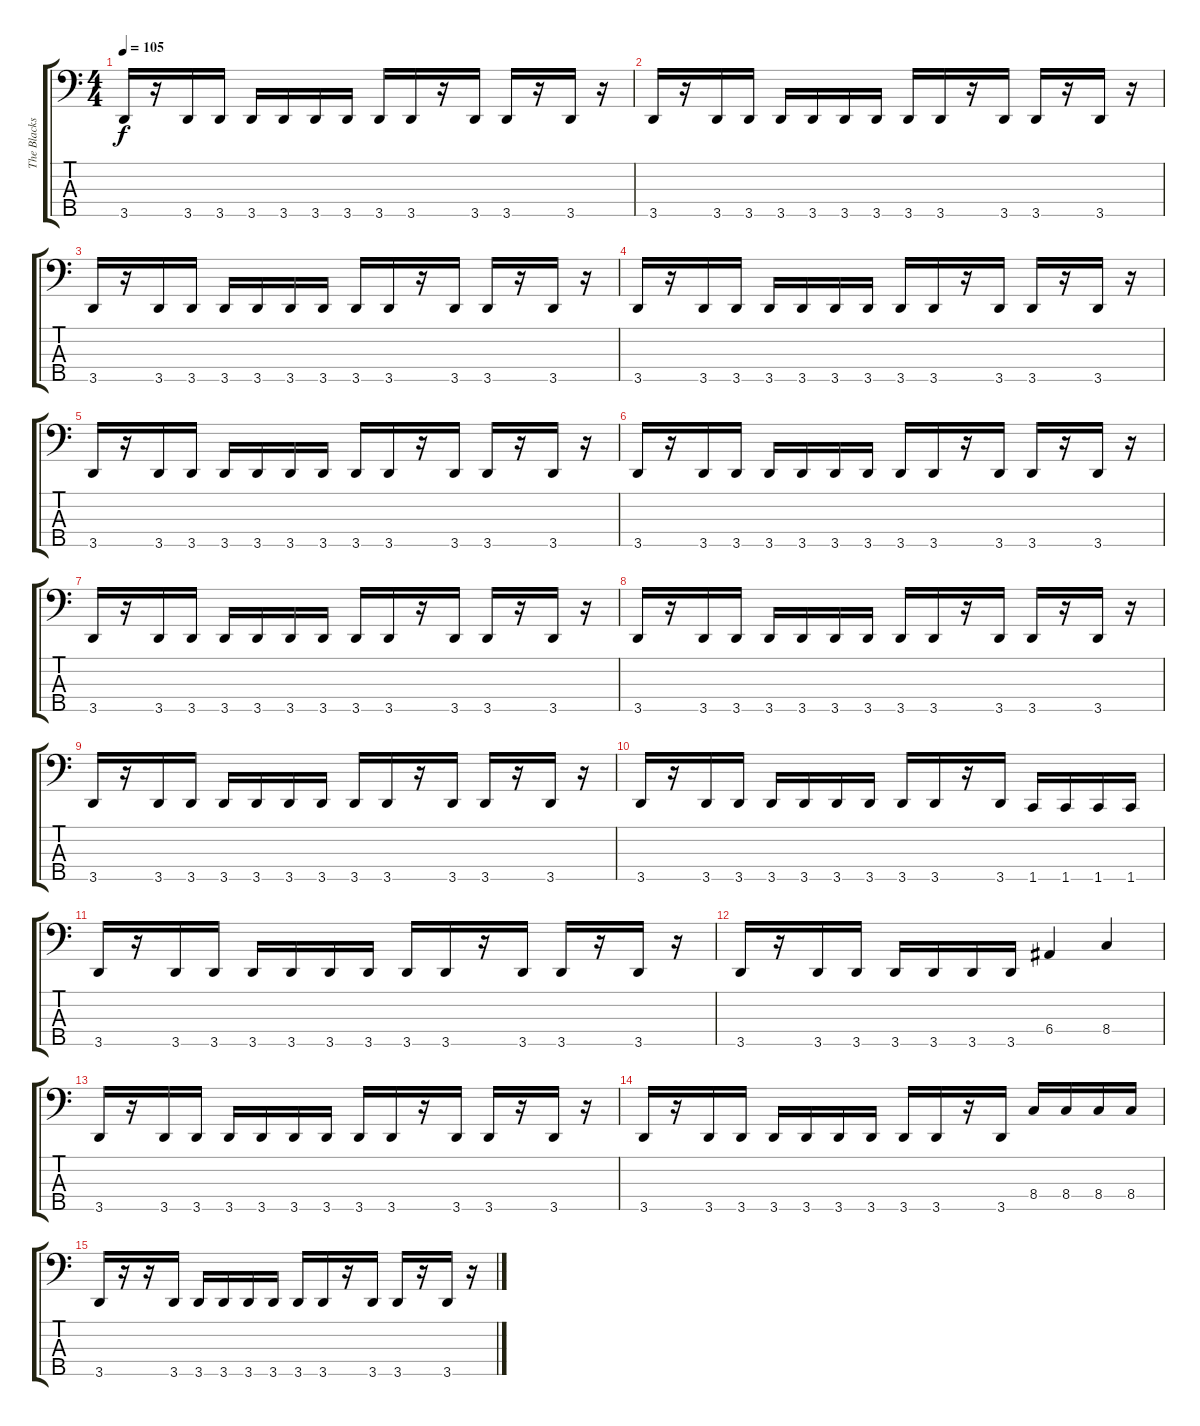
\track ("The Blacksmith" "The Blacks") {instrument electricbasspick}
\staff {score tabs}
\tuning (G2 D2 A1 E1 B0) {hide}
\ts (4 4)
\tempo 105
\clef f4
\ks c
3.5.16{dy f instrument electricbasspick} r.16 3.5.16 3.5.16 3.5.16 3.5.16 3.5.16 3.5.16 3.5.16 3.5.16 r.16 3.5.16 3.5.16 r.16 3.5.16 r.16 |
3.5.16 r.16 3.5.16 3.5.16 3.5.16 3.5.16 3.5.16 3.5.16 3.5.16 3.5.16 r.16 3.5.16 3.5.16 r.16 3.5.16 r.16 |
3.5.16 r.16 3.5.16 3.5.16 3.5.16 3.5.16 3.5.16 3.5.16 3.5.16 3.5.16 r.16 3.5.16 3.5.16 r.16 3.5.16 r.16 |
3.5.16 r.16 3.5.16 3.5.16 3.5.16 3.5.16 3.5.16 3.5.16 3.5.16 3.5.16 r.16 3.5.16 3.5.16 r.16 3.5.16 r.16 |
3.5.16 r.16 3.5.16 3.5.16 3.5.16 3.5.16 3.5.16 3.5.16 3.5.16 3.5.16 r.16 3.5.16 3.5.16 r.16 3.5.16 r.16 |
3.5.16 r.16 3.5.16 3.5.16 3.5.16 3.5.16 3.5.16 3.5.16 3.5.16 3.5.16 r.16 3.5.16 3.5.16 r.16 3.5.16 r.16 |
3.5.16 r.16 3.5.16 3.5.16 3.5.16 3.5.16 3.5.16 3.5.16 3.5.16 3.5.16 r.16 3.5.16 3.5.16 r.16 3.5.16 r.16 |
3.5.16 r.16 3.5.16 3.5.16 3.5.16 3.5.16 3.5.16 3.5.16 3.5.16 3.5.16 r.16 3.5.16 3.5.16 r.16 3.5.16 r.16 |
3.5.16 r.16 3.5.16 3.5.16 3.5.16 3.5.16 3.5.16 3.5.16 3.5.16 3.5.16 r.16 3.5.16 3.5.16 r.16 3.5.16 r.16 |
3.5.16 r.16 3.5.16 3.5.16 3.5.16 3.5.16 3.5.16 3.5.16 3.5.16 3.5.16 r.16 3.5.16 1.5.16 1.5.16 1.5.16 1.5.16 |
3.5.16 r.16 3.5.16 3.5.16 3.5.16 3.5.16 3.5.16 3.5.16 3.5.16 3.5.16 r.16 3.5.16 3.5.16 r.16 3.5.16 r.16 |
3.5.16 r.16 3.5.16 3.5.16 3.5.16 3.5.16 3.5.16 3.5.16 6.4.4 8.4.4 |
3.5.16 r.16 3.5.16 3.5.16 3.5.16 3.5.16 3.5.16 3.5.16 3.5.16 3.5.16 r.16 3.5.16 3.5.16 r.16 3.5.16 r.16 |
3.5.16 r.16 3.5.16 3.5.16 3.5.16 3.5.16 3.5.16 3.5.16 3.5.16 3.5.16 r.16 3.5.16 8.4.16 8.4.16 8.4.16 8.4.16 |
3.5.16 r.16 r.16 3.5.16 3.5.16 3.5.16 3.5.16 3.5.16 3.5.16 3.5.16 r.16 3.5.16 3.5.16 r.16 3.5.16 r.16
